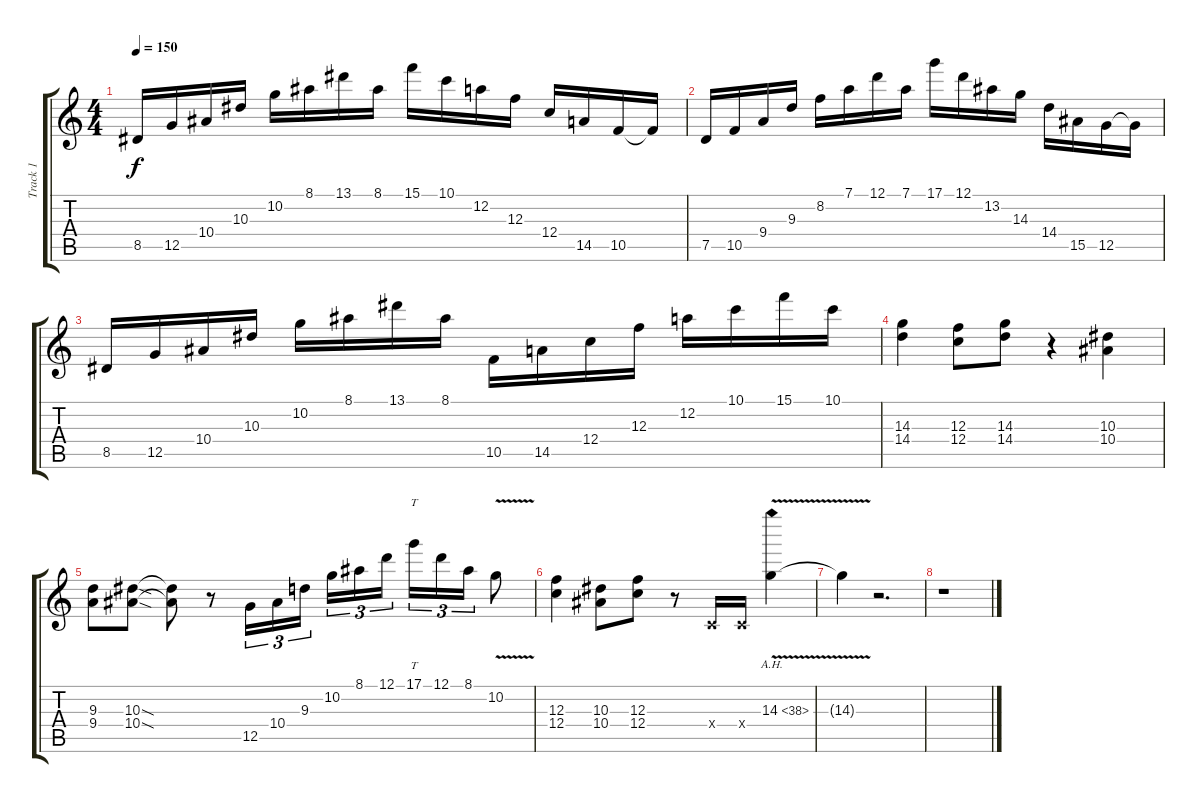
\track ("Track 1" "Track 1") {instrument distortionguitar}
\staff {score tabs}
\tuning (D4 A3 F3 C3 G2 D2) {hide}
\ts (4 4)
\tempo 150
\clef g2
\ks c
8.5.16{dy f} 12.5.16 10.4.16 10.3.16 10.2.16 8.1.16 13.1.16 8.1.16 15.1.16 10.1.16 12.2.16 12.3.16 12.4.16 14.5.16 10.5.16 10.5{t}.16 |
7.5.16 10.5.16 9.4.16 9.3.16 8.2.16 7.1.16 12.1.16 7.1.16 17.1.16 12.1.16 13.2.16 14.3.16 14.4.16 15.5.16 12.5.16 12.5{t}.16 |
8.5.16 12.5.16 10.4.16 10.3.16 10.2.16 8.1.16 13.1.16 8.1.16 10.5.16 14.5.16 12.4.16 12.3.16 12.2.16 10.1.16 15.1.16 10.1.16 |
(14.3 14.4).4 (12.3 12.4).8 (14.3 14.4).8 r.4 (10.3 10.4).4 |
(9.3 9.4).8 (10.3{sod} 10.4{sod}).8 (10.3{t} 10.4{t}).8 r.8 12.5.16{tu (3 2)} 10.4.16{tu (3 2)} 9.3.16{tu (3 2) beam splitsecondary} 10.2.16{tu (3 2)} 8.1.16{tu (3 2)} 12.1.16{tu (3 2)} 17.1.16{tt tu (3 2)} 12.1.16{tu (3 2)} 8.1.16{tu (3 2)} 10.2{v}.8 |
(12.3 12.4).4 (10.3 10.4).8 (12.3 12.4).8 r.8 0.4{x}.16 0.4{x}.16 14.3{ah 24 v}.4 |
14.3{t}.4 r.2{d} |
r.1
